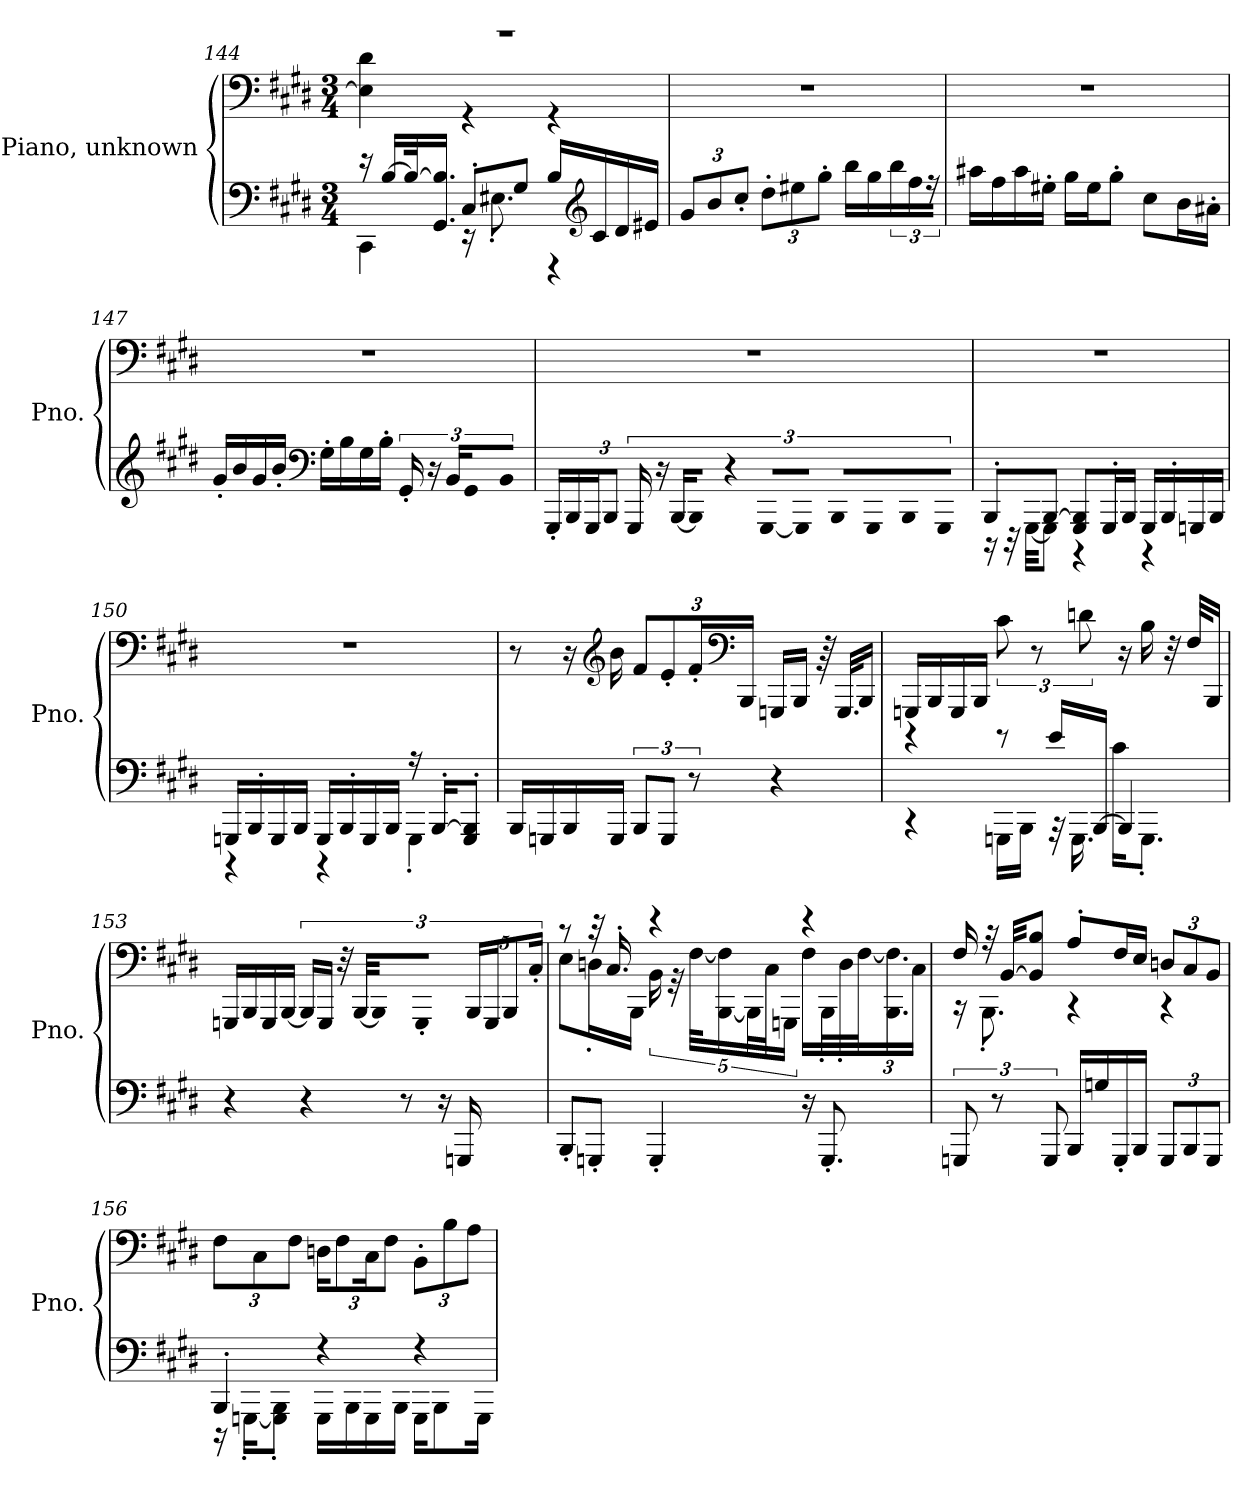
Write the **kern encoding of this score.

**kern	**kern
*part1	*part1
*staff2	*staff1
*I"Piano, unknown	*
*I'Pno.	*
!!LO:LB:g=z
*clefF4	*clefF4
*k[f#c#g#d#]	*k[f#c#g#d#]
*M3/4	*M3/4
=144	=144
*^	*^
16r	4CC#\	2.r	4E#\] 4d#\
[16B/LL	.	.	.
32B/K_	.	.	.
16.GG#/ 16.B/]JJ	.	.	.
8C#'/L	16r	.	4r
.	8.E#X'\	.	.
8G#/J	.	.	.
16B/LL	4r	.	4r
*clefG2	*	*	*
16c#/	.	.	.
16d#/	.	.	.
16e#X/JJ	.	.	.
*v	*v	*	*
*	*v	*v
=145	=145
*Xbrackettup	*
12g#/L	2.r
12b/	.
12cc#'/J	.
12dd#'\L	.
12ee#X\	.
12gg#'\J	.
16bb\LL	.
16gg#\	.
*brackettup	*
24bb\	.
24ff#\JJ	.
24r	.
=146	=146
16aa#X\LL	2.r
16ff#\	.
16aa#\	.
16ee#X'\JJ	.
16gg#\LL	.
16ee#\J	.
8gg#'\J	.
8cc#\L	.
16b\L	.
16a#X'\JJ	.
!!LO:LB:g=z
=147	=147
16g#'/LL	2.r
16b/	.
16g#/	.
16b'/JJ	.
*clefF4	*
16G#'\LL	.
16B\	.
16G#\	.
16B'\JJ	.
24GG#'/	.
24r	.
24BB/LL	.
16GG#/	.
16BB/JJ	.
=148	=148
16GGG#'/LL	2.r
16BBB/	.
*Xbrackettup	*
24GGG#/J	.
12BBB/J	.
*brackettup	*
24GGG#/	.
24r	.
[24BBB/LL	.
32BBB/JJk]	.
64r	.
[64GGG#/KKLL	.
16GGG#/JJ]	.
16BBB/LL	.
16GGG#/	.
16BBB/	.
16GGG#/JJ	.
!!LO:LB:g=z
=149	=149
*^	*
8BBB'/L	16r	2.r
.	32r	.
.	[32GGG#\KKL	.
[8BBB/J	8GGG#\J]	.
8GGG#/ 8BBB/]L	4r	.
16GGG#'/L	.	.
16BBB/JJ	.	.
16GGG#/LL	4r	.
16BBB'/	.	.
16GGGn/	.	.
16BBB/JJ	.	.
=150	=150	=150
16GGGn/LL	4r	2.r
16BBB'/	.	.
16GGG/	.	.
16BBB/JJ	.	.
16GGG/LL	4r	.
16BBB'/	.	.
16GGG/	.	.
16BBB/JJ	.	.
16r	4GGG'\	.
[16BBB'/KL	.	.
8GGG/' 8BBB/]'J	.	.
*v	*v	*
!!LO:LB:g=z
=151	=151
16BBB/LL	8r
16GGGn/	.
16BBB/	16r
*	*clefG2
16GGG/JJ	16b\
*	*Xbrackettup
12BBB/L	12f#/L
12GGG/J	12e'/
12r	24f#'/L
*	*clefF4
.	24BBB/JJ
4r	16GGGn/LL
.	16BBB/JJ
.	64r
.	32.GGG/KLL
.	16BBB/JJ
=152	=152
*^	*
4r	4r	16GGGn/LL
.	.	16BBB/
.	.	16GGG/
.	.	16BBB/JJ
*	*	*brackettup
8r	16GGGn\LL	12c#\
.	16BBB\JJ	.
.	.	12r
16e/LL	32r	.
.	16.GGG\	.
.	.	12dn\
[16BBB/JJ	.	.
4BBB/]	16c#\KL	16r
.	8.GGG'\J	16B\
.	.	32r
.	.	32F#/KLL
.	.	16BBB/JJ
*v	*v	*
!!LO:PB:g=z
=153	=153
4r	16GGGn/LL
.	16BBB/
.	16GGG/
.	[16BBB/JJ
4r	24BBB/LL]
.	24GGG/JJ
.	48r
.	[48BBB/KLL
.	16BBB/]
.	16GGG'/JJ
*	*Xbrackettup
8r	20BBB/LL
.	20GGG/J
.	10BBB/
16r	.
16GGGn/	.
.	20C#'/Jk
=154	=154
*	*^
8BBB'/L	8r	8E\L
8GGGn'/J	32r	16Dn'\L
.	16.C#'/	.
.	.	16BBB\JJ
*	*	*brackettup
4GGG'/	4r	20BB\
.	.	40r
.	.	[40F#\KLL
.	.	[20BBB\ 20F#\]
.	.	40BBB\L]
.	.	40C#\J
.	.	20GGGn\JJ
16r	4r	16F#\LL
8.GGG'/	.	32BBB'\L
.	.	32D'\
*	*	*Xbrackettup
.	.	[48F#\J
.	.	24.BBB\ 24.F#\]
.	.	24C#\JJ
!!LO:LB:g=z	!!
=155	=155	=155
12GGGn/	16F#/	16r
.	32r	8.BBB'\
12r	.	.
.	[32BB/KKL	.
.	8BB/] 8B/J	.
12GGG/	.	.
16BBB/LL	8A'/L	4r
16Gn/	.	.
16GGG'/	16F#/L	.
16BBB/JJ	16E/JJ	.
*Xbrackettup	*	*
12GGG/L	12Dn/L	4r
12BBB/	12C#/	.
12GGG/J	12BB/J	.
*	*v	*v
=156	=156
*^	*
4BBB'/	16r	12F#\L
.	[16GGGn'\KL	.
.	.	12C#\
.	8GGG\]' 8BBB\'J	.
.	.	12F#\J
4r	16GGG\LL	24Dn\KL
.	.	12F#\
.	16BBB\	.
.	16GGG\	24C#\K
.	.	12F#\J
.	16BBB\JJ	.
4r	16GGG\KL	12BB'\L
.	8BBB\	.
.	.	12B\
.	.	12A\J
.	16GGG\Jk	.
*v	*v	*
=	=
*-	*-
